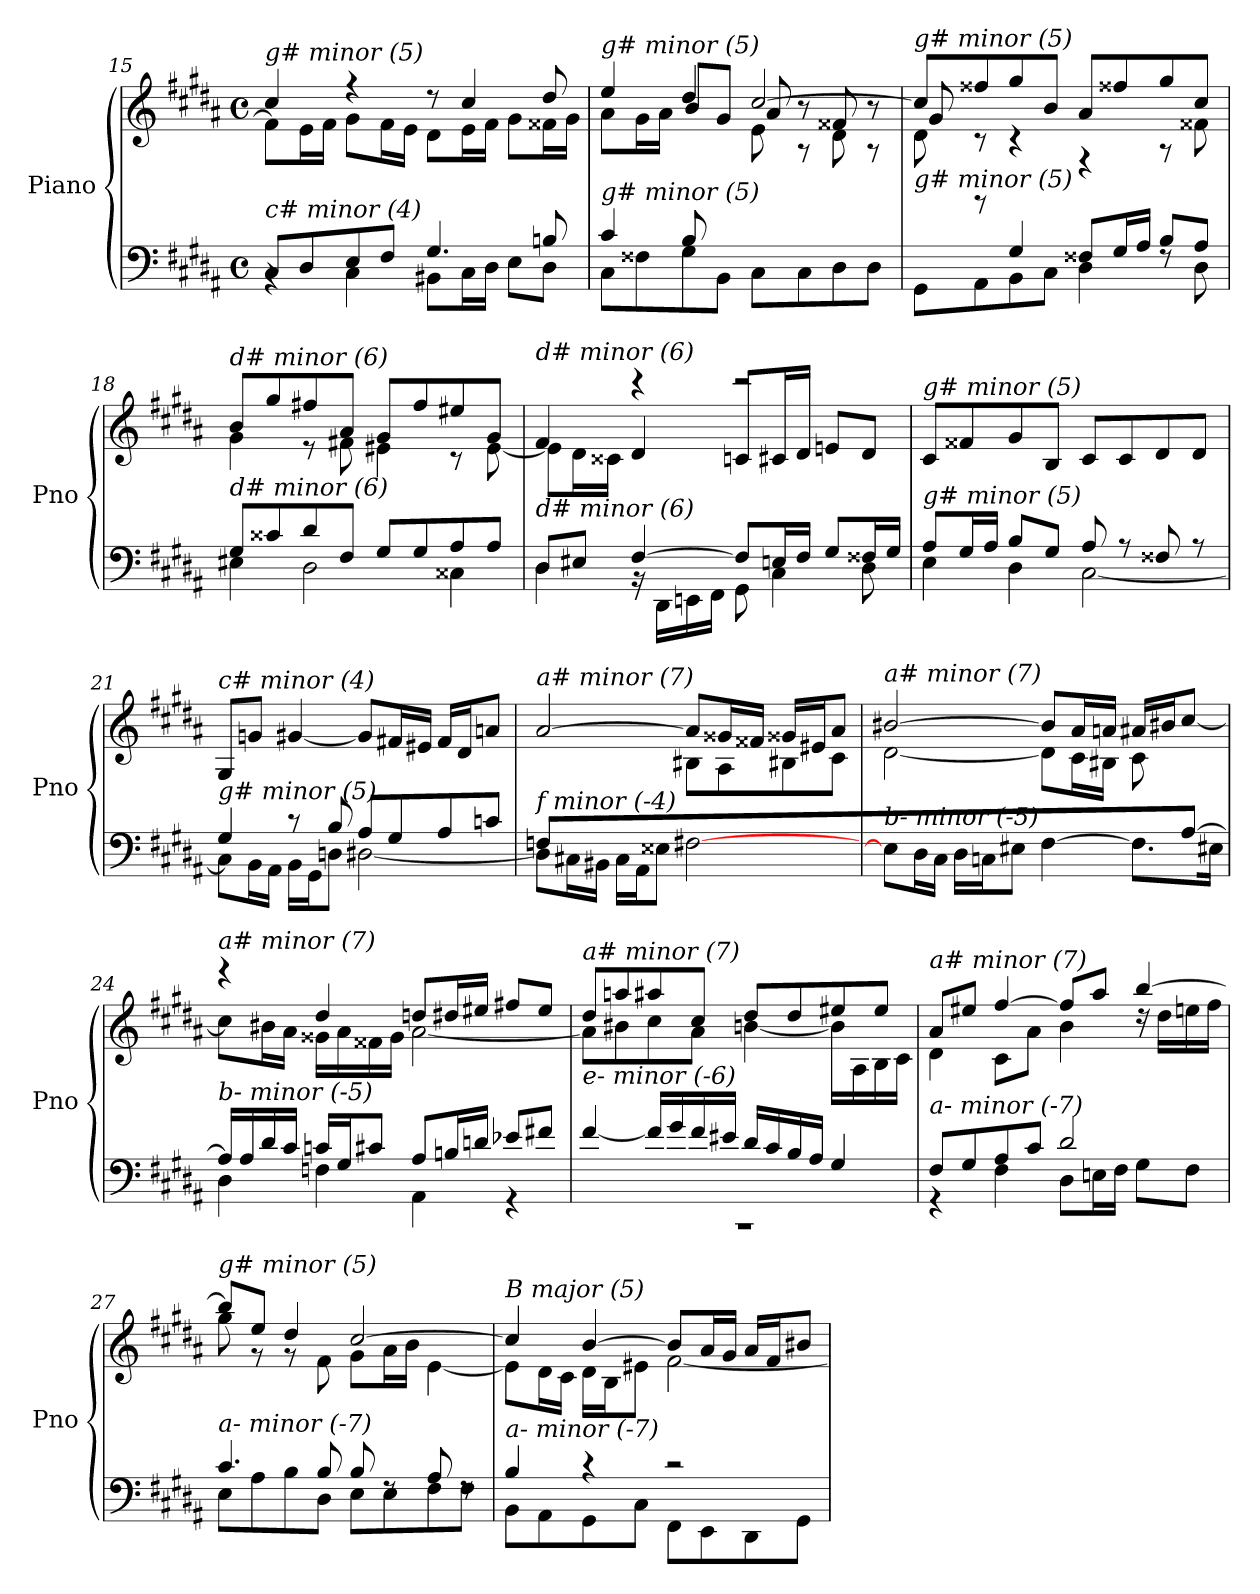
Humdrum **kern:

**kern	**kern
*part1	*part1
*staff2	*staff1
*I"Piano	*
*I'Pno	*
*clefF4	*clefG2
*k[f#c#g#d#a#]	*k[f#c#g#d#a#]
*M4/4	*M4/4
*met(c)	*met(c)
=15	=15
*^	*^
!	!	!LO:TX:i:t=g# minor (5)	!
!LO:TX:i:t=c# minor (4)	!	!	!
8C#/L	4rBB	4cc#/	8f#\L]
8D#/	.	.	16e\L
.	.	.	16f#\JJ
8E/	4C#\	4r	8g#\L
8F#/J	.	.	16f#\L
.	.	.	16e\JJ
4.G#/	8BB#X\L	8r	8d#\L
.	16C#\L	4cc#/	16e\L
.	16D#\JJ	.	16f#\JJ
.	8E\L	.	8g#\L
8Bn/	8D#\J	8dd#/	16f##X\L
.	.	.	16g#\JJ
!!LO:PB:g=z
=16	=16	=16	=16
*	*	*	*^
!	!	!LO:TX:i:t=g# minor (5)	!	!
!LO:TX:i:t=g# minor (5)	!	!	!	!
4c#/	8C#\L	4ee/	8a#\L	4.ryy
.	8F##X\	.	16g#\L	.
.	.	.	16a#\JJ	.
8B/L	8G#\	4dd#/	8b/L	.
2ryy	8BB\J	.	8g#/J	8d#\J
.	8C#\L	[2cc#/	8a#/	8e\
.	8C#\	.	8r	8rA
.	8D#\	.	8f##X/	8d#\
8ryy	8D#\J	.	8r	8rA
!!LO:LB:g=z	!!	!!
=17	=17	=17	=17	=17
!	!	!LO:TX:i:t=g# minor (5)	!	!
!LO:TX:i:t=g# minor (5)	!	!	!	!
8ryy	8GG#\L	8cc#/L]	8g#/	8d#\
8rb	8AA#\	8ff##X/	8rc	2..ryy
4G#/	8BB\	8gg#/	4rc	.
.	8C#\J	8b/J	.	.
8F##X/L	4D#\	8a#/L	4rF	.
16G#/L	.	8ff##X/	.	.
16A#/JJ	.	.	.	.
8B/L	8rF	8gg#/	8rA	.
8A#/J	8D#\	8cc#/J	8f##X\	.
*	*	*	*v	*v
=18	=18	=18	=18
!	!	!LO:TX:i:t=d# minor (6)	!
!LO:TX:i:t=d# minor (6)	!	!	!
8G#/L	4E#X\	8b/L	4g#\
8c##X/	.	8gg#/	.
8d#/	2D#\	8ff#X/	8r
8F#/J	.	8a#/J	8f#X\
8G#/L	.	8g#/L	4e#X\
8G#/	.	8ff#/	.
8A#/	4C##X\	8ee#X/	8r
8A#/J	.	8g#/J	[8e#\
=19	=19	=19	=19
!	!	!LO:TX:i:t=d# minor (6)	!
!LO:TX:i:t=d# minor (6)	!	!	!
8D#/L	4D#\	4f#/	8e#\L]
8E#X/J	.	.	16d#\L
.	.	.	16c##Xi\JJ
[4F#/	16rBB	4d#/	4rccc
.	16DD#\LL	.	.
.	16EEn\	.	.
.	16FF#\JJ	.	.
8F#/L]	8GG#\	8cnj/L	2rccc
16En/L	4C#\	16c#X/L	.
16F#/JJ	.	16d#/JJ	.
8G#/L	.	8en/L	.
16F##X/L	8D#\	8d#/J	.
16G#/JJ	.	.	.
*	*	*v	*v
!!LO:LB:g=z
=20	=20	=20
!	!	!LO:TX:i:t=g# minor (5)
!LO:TX:i:t=g# minor (5)	!	!
8A#/L	4E\	8c#/L
16G#/L	.	8f##X/
16A#/JJ	.	.
8B/L	4D#\	8g#/
8G#/J	.	8B/J
8A#/	[2C#\	8c#/L
8r	.	8c#/
8F##X/	.	8d#/
8r	.	8d#/J
=21	=21	=21
!	!	!LO:TX:i:t=c# minor (4)
!LO:TX:i:t=g# minor (5)	!	!
4G#/	8C#\L]	8G#/L
.	16BB\L	8gnj/J
.	16AA#\JJ	.
8r	16BB\LL	[4g#/
.	16GG#\J	.
8B/	8Dnj\J	.
8A#/L	[2D#\	8g#/L]
8G#/	.	16f#X/L
.	.	16e#X/JJ
8A#/	.	16f#/LL
.	.	16d#/J
8cnj/J	.	8anj/J
=22	=22	=22
*	*	*^
!	!	!LO:TX:i:t=a# minor (7)	!
!LO:TX:i:t=f minor (-4)	!	!	!
8Fnj/L	8D#\L]	[2a#/	8ryy
2..ryy	16C#X\L	.	8d#\
.	16BB#Xi\JJ	.	.
.	16C#\LL	.	8e#X\
.	16AA#\J	.	.
.	8E##Xj\J	.	8f##X\J
.	[2F#j\	8a#/L]	8B#X\L
.	.	16g##X/L	8A#\
.	.	16f##X/JJ	.
.	.	16g##X/LL	8B#X\
.	.	16e#X/J	.
.	.	8a#/J	8c#\J
!!LO:LB:g=z	!!
=23	=23	=23	=23
!	!	!LO:TX:i:t=a# minor (7)	!
!LO:TX:i:t=b- minor (-5)	!	!	!
2..ryy	8E#\L]	[2b#X/	[2d#\
.	16D#\L	.	.
.	16C#\JJ	.	.
.	16D#\LL	.	.
.	16Cnj\J	.	.
.	8E#X\J	.	.
.	[4F#\	8b#/L]	8d#\L]
.	.	16a#/L	16c#\L
.	.	16anj/JJ	16B#X\JJ
.	8.F#\L]	16a#/LL	8c#\L
.	.	16b#X/J	.
[8A#/J	.	[8cc#/J	8ryy
.	16E#X\Jk	.	.
=24	=24	=24	=24
!	!	!LO:TX:i:t=a# minor (7)	!
!LO:TX:i:t=b- minor (-5)	!	!	!
16A#/LL]	4D#\	8cc#\L]	4reee
16A#/	.	.	.
16d#/	.	16b#X\L	.
16c#/JJ	.	16a#\JJ	.
16cnj/LL	4Fnj\	4dd#/	16g##X\LL
16G#/J	.	.	16a#\
8c#j/J	.	.	16f##X\
.	.	.	16g##\JJ
8A#/L	4AA#\	8ddnj/L	[2a#\
16Bn/L	.	16dd#/L	.
16dnj/JJ	.	16ee#X/JJ	.
8e-XZ/L	4r	8ff#X/L	.
8f#Xj/J	.	8ee#/J	.
!!LO:LB:g=z	!!
=25	=25	=25	=25
!	!	!LO:TX:i:t=a# minor (7)	!
!LO:TX:i:t=e- minor (-6)	!	!	!
1rCC	[4f#/	8dd#/L	8a#\L]
.	.	8aanj/	8b#X\
.	16f#/LL]	8aa#/	8cc#\
.	16g#/	.	.
.	16f#/	8cc#/J	8a#\J
.	16e#Xi/JJ	.	.
.	16d#/LL	8dd#/L	[4bn\
.	16c#/	.	.
.	16B/	8dd#/	.
.	16A#/JJ	.	.
.	4G#/	8ee#X/	16b\LL]
.	.	.	16A#\
.	.	8ee#/J	16B\
.	.	.	16c#\JJ
!!LO:PB:g=z	!!
=26	=26	=26	=26
!	!	!LO:TX:i:t=a# minor (7)	!
!LO:TX:i:t=a- minor (-7)	!	!	!
8F#/L	4r	8a#/L	4d#\
8G#/	.	8ee#X/J	.
8A#/	4F#\	[4ff#/	8c#\L
8c#/J	.	.	8a#\J
2d#/	8D#\L	8ff#/L]	4b\
.	16En\L	8aa#/J	.
.	16F#\JJ	.	.
.	8G#\L	[4bb/	16rdd
.	.	.	16dd#\LL
.	8F#\J	.	16een\
.	.	.	16ff#\JJ
=27	=27	=27	=27
!	!	!LO:TX:i:t=g# minor (5)	!
!LO:TX:i:t=a- minor (-7)	!	!	!
4.c#/	8E\L	8bb/L]	8gg#\
.	8A#\	8ee/J	8r
.	8B\	4dd#/	8r
8B/	8D#\J	.	8f#\
8B/	8E\L	[2cc#/	8g#\L
8rF	8E\	.	16a#\L
.	.	.	16b\JJ
8A#/	8F#\	.	[4e\
8rF	8F#\J	.	.
=28	=28	=28	=28
!	!	!LO:TX:i:t=B major (5)	!
!LO:TX:i:t=a- minor (-7)	!	!	!
4B/	8BB\L	4cc#/]	8e\L]
.	8AA#\	.	16d#\L
.	.	.	16c#\JJ
4r	8GG#\	[4b/	16d#\LL
.	.	.	16B\J
.	8C#\J	.	8e#X\J
2r	8FF#\L	8b/L]	[2f#\
.	8EE\	16a#/L	.
.	.	16g#/JJ	.
.	8DD#\	16a#/LL	.
.	.	16f#/J	.
.	8GG#\J	8b#X/J	.
*v	*v	*	*
*	*v	*v
=	=
*-	*-
